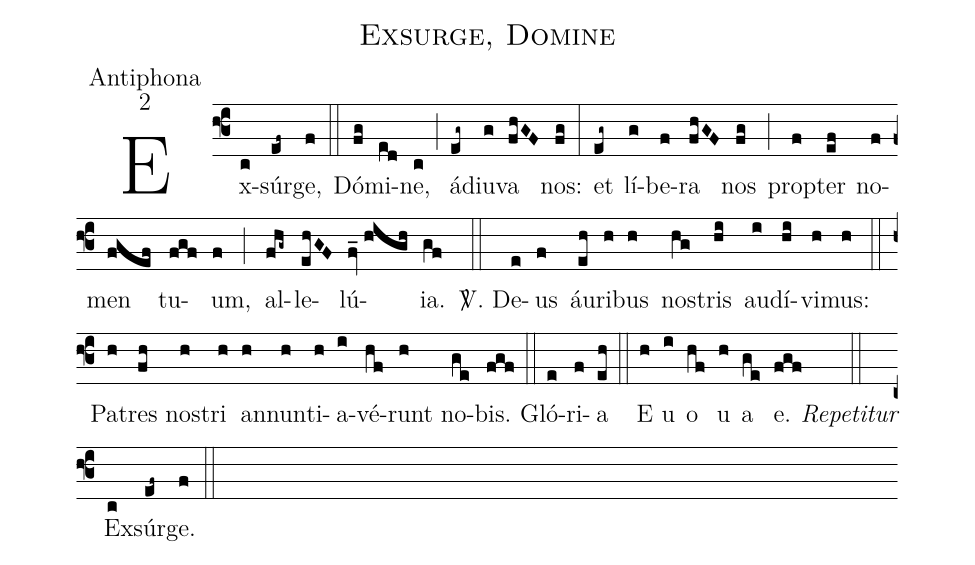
name:Exsurge, Domine;
office-part:Antiphona;
mode:2;
%%
(f3) Ex(c)súr(ef~)ge,(f) (::)
Dó(fg)mi(ed)ne,(c) (;) ád(eg~)iu(g)va(fhGF) nos:(fg) (:)
et(eg~) lí(g)be(f)ra(fhGF) nos(fg) (;) prop(f)ter(ef) no(f)men(fgef) tu(fgf)um,(f) (;) al(fhg~)le(ehGF)lú(fv_//high)ia.(gf) (::)

<sp>V/</sp>. De(e)us(f) áu(eh)ri(h)bus(h) no(hg)stris(hi) au(i)dí(hi)vi(h)mus:(h) (::)
Pa(h)tres(fh) no(h)stri(h) an(h)nun(h)ti(h)a(i)vé(hf)runt(h) no(ge)bis.(fgf) (::)

Gló(e)ri(f)a(eh) (::)
E(h) u(i) o(hf) u(h) a(ge) e.(fgf) <i>Repetitur</i>(::) Ex(c)súr(ef~)ge.(f) (::)
